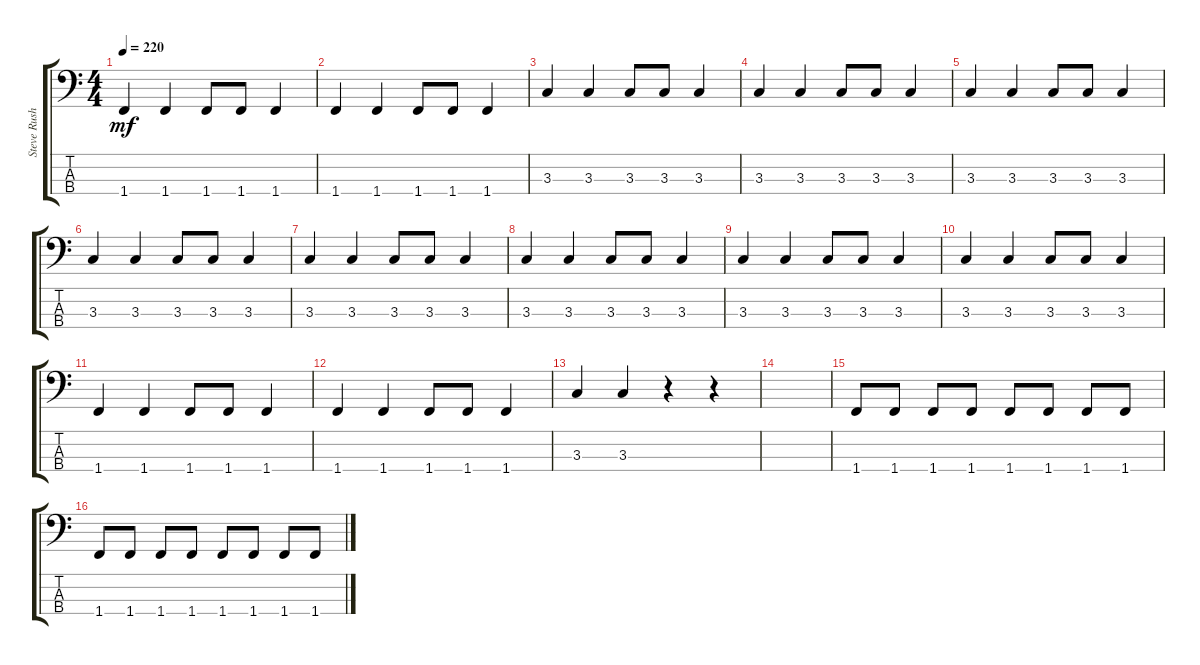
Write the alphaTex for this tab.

\track ("Steve Rushton" "Steve Rush") {instrument electricbasspick}
\staff {score tabs}
\tuning (G2 D2 A1 E1) {hide}
\ts (4 4)
\tempo 220
\clef f4
\ks c
1.4.4{dy mf} 1.4.4 1.4.8 1.4.8 1.4.4 |
1.4.4 1.4.4 1.4.8 1.4.8 1.4.4 |
3.3.4 3.3.4 3.3.8 3.3.8 3.3.4 |
3.3.4 3.3.4 3.3.8 3.3.8 3.3.4 |
3.3.4 3.3.4 3.3.8 3.3.8 3.3.4 |
3.3.4 3.3.4 3.3.8 3.3.8 3.3.4 |
3.3.4 3.3.4 3.3.8 3.3.8 3.3.4 |
3.3.4 3.3.4 3.3.8 3.3.8 3.3.4 |
3.3.4 3.3.4 3.3.8 3.3.8 3.3.4 |
3.3.4 3.3.4 3.3.8 3.3.8 3.3.4 |
1.4.4 1.4.4 1.4.8 1.4.8 1.4.4 |
1.4.4 1.4.4 1.4.8 1.4.8 1.4.4 |
3.3.4 3.3.4 r.4 r.4 |
|
1.4.8 1.4.8 1.4.8 1.4.8 1.4.8 1.4.8 1.4.8 1.4.8 |
1.4.8 1.4.8 1.4.8 1.4.8 1.4.8 1.4.8 1.4.8 1.4.8
